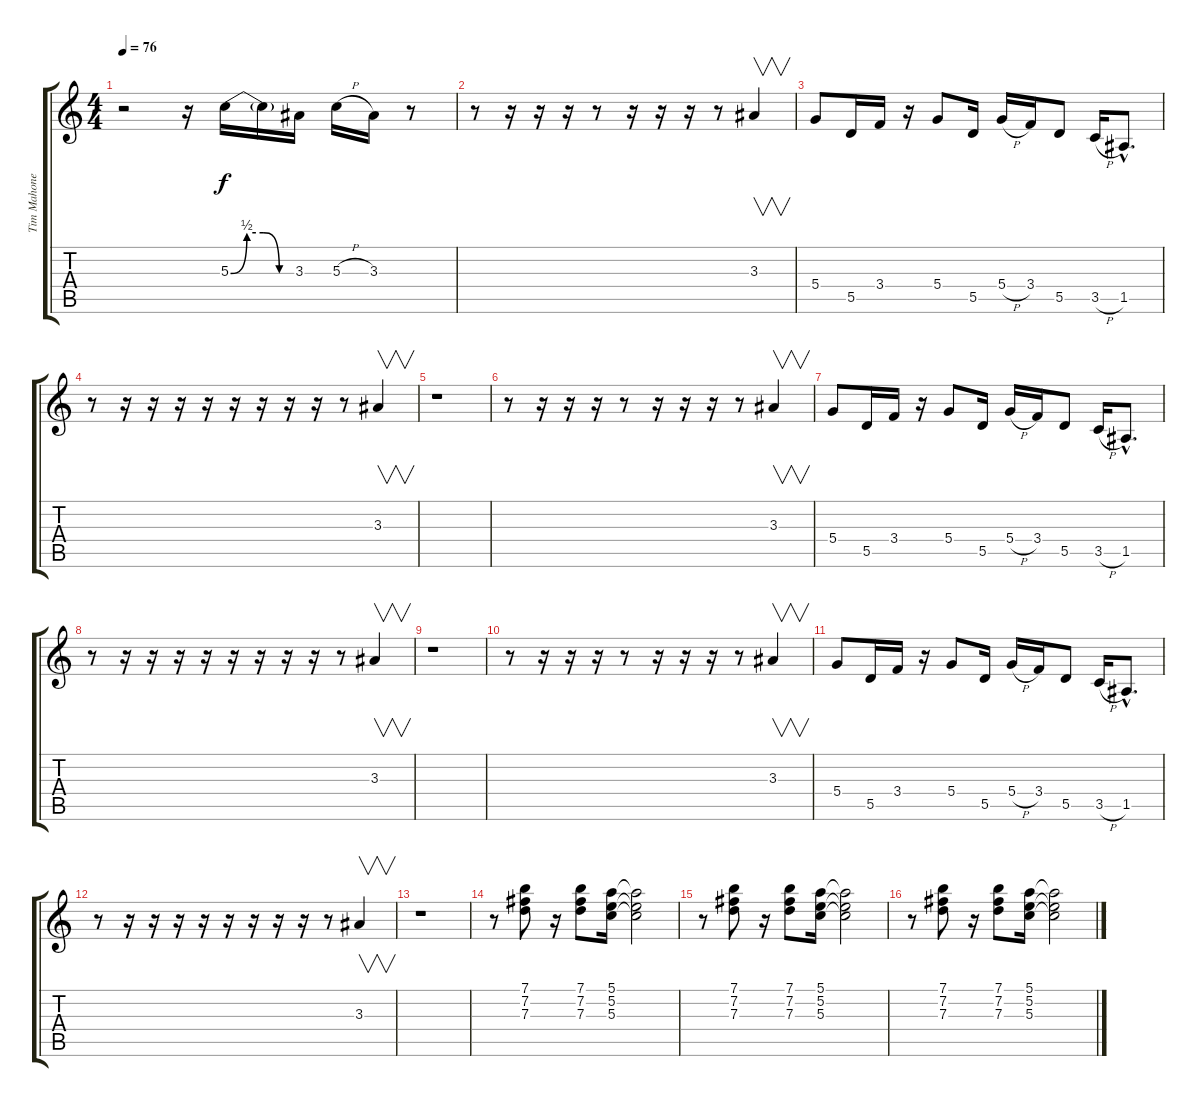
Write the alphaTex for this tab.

\track ("Tim Mahoney (clean)" "Tim Mahone") {instrument electricguitarclean}
\staff {score tabs}
\tuning (E4 B3 G3 D3 A2 E2) {hide}
\ts (4 4)
\tempo 76
\clef g2
\ks c
r.2{dy f instrument electricguitarclean} r.16 5.3{be (custom 0 0 15 2 30 2 45 0 60 0)}.16 5.3{t}.16 3.3.16 5.3{h}.16 3.3.16 r.8 |
r.8 r.16 r.16 r.16 r.8 r.16 r.16 r.16 r.8 3.3.4{v} |
5.4.8 5.5.16 3.4.16 r.16 5.4.8 5.5.16 5.4{h}.16 3.4.16 5.5.8 3.5{h}.16 1.5{hac}.8{d} |
r.8 r.16 r.16 r.16 r.16 r.16 r.16 r.16 r.16 r.8 3.3.4{v} |
r.1 |
r.8 r.16 r.16 r.16 r.8 r.16 r.16 r.16 r.8 3.3.4{v} |
5.4.8 5.5.16 3.4.16 r.16 5.4.8 5.5.16 5.4{h}.16 3.4.16 5.5.8 3.5{h}.16 1.5{hac}.8{d} |
r.8 r.16 r.16 r.16 r.16 r.16 r.16 r.16 r.16 r.8 3.3.4{v} |
r.1 |
r.8 r.16 r.16 r.16 r.8 r.16 r.16 r.16 r.8 3.3.4{v} |
5.4.8 5.5.16 3.4.16 r.16 5.4.8 5.5.16 5.4{h}.16 3.4.16 5.5.8 3.5{h}.16 1.5{hac}.8{d} |
r.8 r.16 r.16 r.16 r.16 r.16 r.16 r.16 r.16 r.8 3.3.4{v} |
r.1 |
r.8 (7.1 7.2 7.3).8 r.16 (7.1 7.2 7.3).8 (5.1 5.2 5.3).16 (5.1{t} 5.2{t} 5.3{t}).2 |
r.8 (7.1 7.2 7.3).8 r.16 (7.1 7.2 7.3).8 (5.1 5.2 5.3).16 (5.1{t} 5.2{t} 5.3{t}).2 |
r.8 (7.1 7.2 7.3).8 r.16 (7.1 7.2 7.3).8 (5.1 5.2 5.3).16 (5.1{t} 5.2{t} 5.3{t}).2
